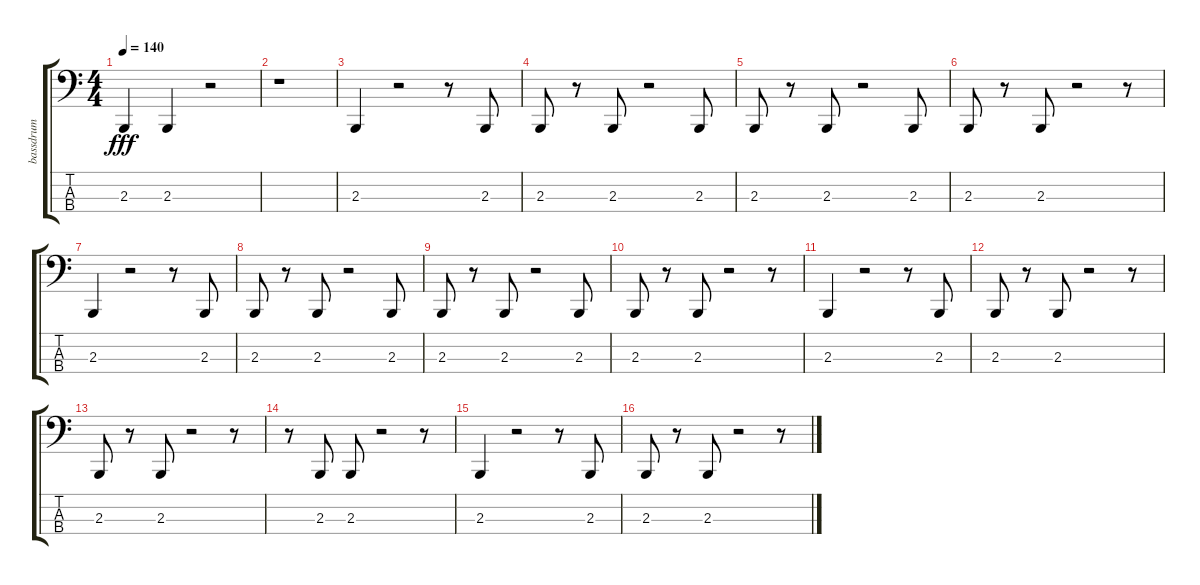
\track ("bassdrum" "bassdrum") {instrument acousticgrandpiano}
\staff {score tabs}
\tuning (G2 D2 A1 E1) {hide}
\ts (4 4)
\tempo 140
\clef f4
\ks c
2.3.4{dy fff} 2.3.4 r.2 |
r.1 |
2.3.4 r.2 r.8 2.3.8 |
2.3.8 r.8 2.3.8 r.2 2.3.8 |
2.3.8 r.8 2.3.8 r.2 2.3.8 |
2.3.8 r.8 2.3.8 r.2 r.8 |
2.3.4 r.2 r.8 2.3.8 |
2.3.8 r.8 2.3.8 r.2 2.3.8 |
2.3.8 r.8 2.3.8 r.2 2.3.8 |
2.3.8 r.8 2.3.8 r.2 r.8 |
2.3.4 r.2 r.8 2.3.8 |
2.3.8 r.8 2.3.8 r.2 r.8 |
2.3.8 r.8 2.3.8 r.2 r.8 |
r.8 2.3.8 2.3.8 r.2 r.8 |
2.3.4 r.2 r.8 2.3.8 |
2.3.8 r.8 2.3.8 r.2 r.8
